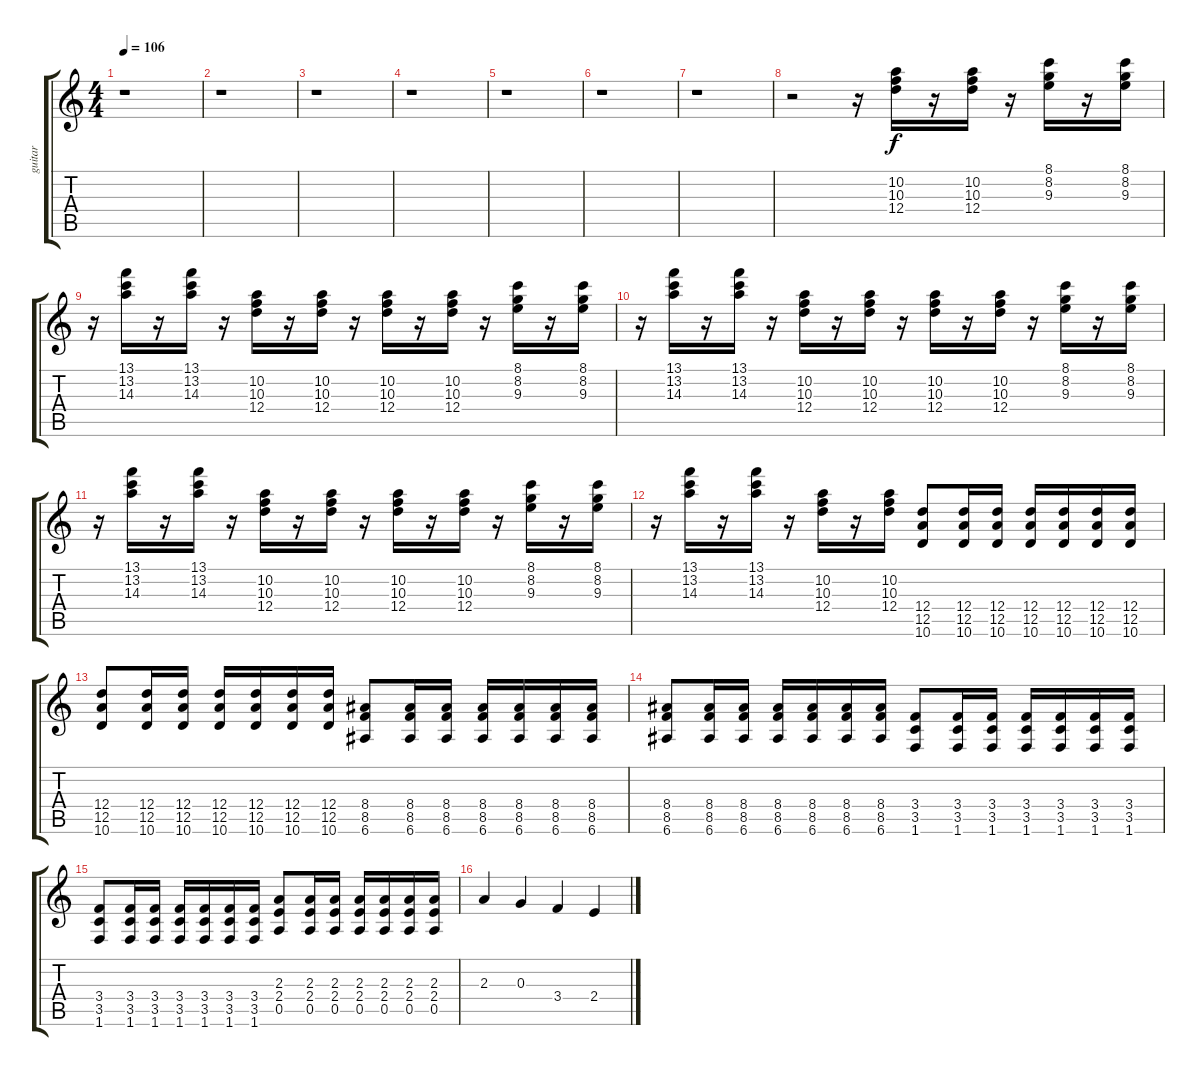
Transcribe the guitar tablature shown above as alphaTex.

\track ("guitar" "guitar") {instrument electricguitarclean}
\staff {score tabs}
\tuning (E4 B3 G3 D3 A2 E2) {hide}
\ts (4 4)
\tempo 106
\clef g2
\ks c
r.1{dy f} |
r.1 |
r.1 |
r.1 |
r.1 |
r.1 |
r.1 |
r.2 r.16 (10.2 10.3 12.4).16 r.16 (10.2 10.3 12.4).16 r.16 (8.1 8.2 9.3).16 r.16 (8.1 8.2 9.3).16 |
r.16 (13.1 13.2 14.3).16 r.16 (13.1 13.2 14.3).16 r.16 (10.2 10.3 12.4).16 r.16 (10.2 10.3 12.4).16 r.16 (10.2 10.3 12.4).16 r.16 (10.2 10.3 12.4).16 r.16 (8.1 8.2 9.3).16 r.16 (8.1 8.2 9.3).16 |
r.16 (13.1 13.2 14.3).16 r.16 (13.1 13.2 14.3).16 r.16 (10.2 10.3 12.4).16 r.16 (10.2 10.3 12.4).16 r.16 (10.2 10.3 12.4).16 r.16 (10.2 10.3 12.4).16 r.16 (8.1 8.2 9.3).16 r.16 (8.1 8.2 9.3).16 |
r.16 (13.1 13.2 14.3).16 r.16 (13.1 13.2 14.3).16 r.16 (10.2 10.3 12.4).16 r.16 (10.2 10.3 12.4).16 r.16 (10.2 10.3 12.4).16 r.16 (10.2 10.3 12.4).16 r.16 (8.1 8.2 9.3).16 r.16 (8.1 8.2 9.3).16 |
r.16 (13.1 13.2 14.3).16 r.16 (13.1 13.2 14.3).16 r.16 (10.2 10.3 12.4).16 r.16 (10.2 10.3 12.4).16 (12.4 12.5 10.6).8 (12.4 12.5 10.6).16 (12.4 12.5 10.6).16 (12.4 12.5 10.6).16 (12.4 12.5 10.6).16 (12.4 12.5 10.6).16 (12.4 12.5 10.6).16 |
(12.4 12.5 10.6).8 (12.4 12.5 10.6).16 (12.4 12.5 10.6).16 (12.4 12.5 10.6).16 (12.4 12.5 10.6).16 (12.4 12.5 10.6).16 (12.4 12.5 10.6).16 (8.4 8.5 6.6).8 (8.4 8.5 6.6).16 (8.4 8.5 6.6).16 (8.4 8.5 6.6).16 (8.4 8.5 6.6).16 (8.4 8.5 6.6).16 (8.4 8.5 6.6).16 |
(8.4 8.5 6.6).8 (8.4 8.5 6.6).16 (8.4 8.5 6.6).16 (8.4 8.5 6.6).16 (8.4 8.5 6.6).16 (8.4 8.5 6.6).16 (8.4 8.5 6.6).16 (3.4 3.5 1.6).8 (3.4 3.5 1.6).16 (3.4 3.5 1.6).16 (3.4 3.5 1.6).16 (3.4 3.5 1.6).16 (3.4 3.5 1.6).16 (3.4 3.5 1.6).16 |
(3.4 3.5 1.6).8 (3.4 3.5 1.6).16 (3.4 3.5 1.6).16 (3.4 3.5 1.6).16 (3.4 3.5 1.6).16 (3.4 3.5 1.6).16 (3.4 3.5 1.6).16 (2.3 2.4 0.5).8 (2.3 2.4 0.5).16 (2.3 2.4 0.5).16 (2.3 2.4 0.5).16 (2.3 2.4 0.5).16 (2.3 2.4 0.5).16 (2.3 2.4 0.5).16 |
2.3.4 0.3.4 3.4.4 2.4.4
